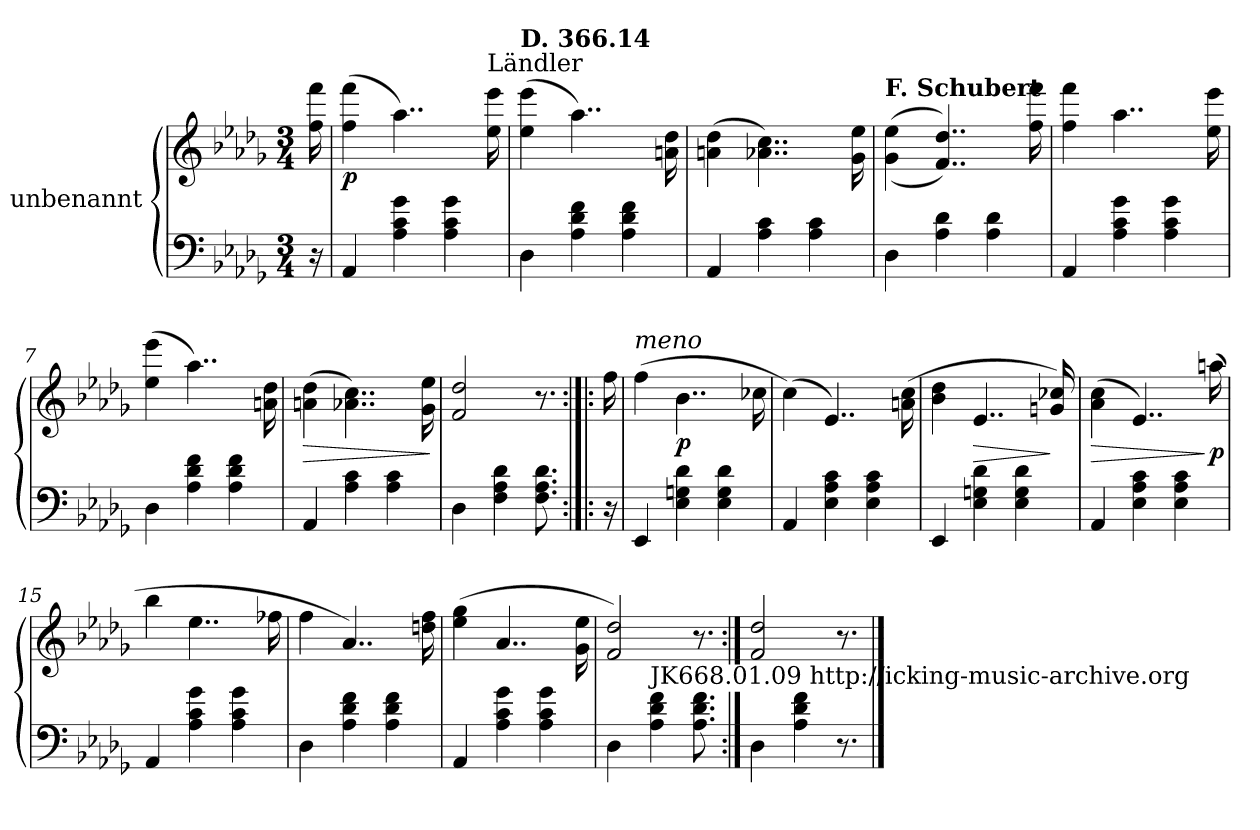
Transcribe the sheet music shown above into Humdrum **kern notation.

**kern	**kern	**dynam
*part1	*part1	*part1
*staff2	*staff1	*staff1/2
*I"unbenannt	*	*
*clefF4	*clefG2	*
*k[b-e-a-d-g-]	*k[b-e-a-d-g-]	*
*M3/4	*M3/4	*
=1	=1	=1
16r	16ff\ 16fff\	.
=2	=2	=2
!	!	!LO:DY:b
4AA-/	(4ff\ 4fff\	p
4A-\ 4c\ 4g-\	4..aa-\)	.
4A-\ 4c\ 4g-\	.	.
!	!LO:TX:a:t=Ländler	!
.	16ee-\ 16eee-\	.
=3	=3	=3
!	!LO:TX:a:B:t=D. 366.14	!
4D-\	(4ee-\ 4eee-\	.
4A-\ 4d-\ 4f\	4..aa-\)	.
4A-\ 4d-\ 4f\	.	.
.	16an\ 16dd-\	.
=4	=4	=4
4AA-/	(4an\ 4dd-\	.
4A-\ 4c\	4..a-X\ 4..cc\)	.
4A-\ 4c\	.	.
.	16g-\ 16ee-\	.
=5	=5	=5
!	!LO:TX:a:B:t=F. Schubert	!
4D-\	((4g-\ 4ee-\	.
4A-\ 4d-\	4..f/ 4..dd-/))	.
4A-\ 4d-\	.	.
.	16ff\ 16fff\	.
!!LO:LB:g=z
=6	=6	=6
4AA-/	4ff\ 4fff\	.
4A-\ 4c\ 4g-\	4..aa-\	.
4A-\ 4c\ 4g-\	.	.
.	16ee-\ 16eee-\	.
=7	=7	=7
4D-\	(4ee-\ 4eee-\	.
4A-\ 4d-\ 4f\	4..aa-\)	.
4A-\ 4d-\ 4f\	.	.
.	16an\ 16dd-\	.
=8	=8	=8
!	!	!LO:HP:b
4AA-/	(4an\ 4dd-\	>
4A-\ 4c\	4..a-X\ 4..cc\)	.
4A-\ 4c\	.	.
.	16g-\ 16ee-\	.
.	.	]
=9	=9	=9
4D-\	2f/ 2dd-/	.
4F\ 4A-\ 4d-\	.	.
8.F\ 8.A-\ 8.d-\	8.r	.
!!LO:LB:g=z
=10:|!|:	=10:|!|:	=10:|!|:
16r	16ff\	.
=11	=11	=11
!	!LO:TX:a:i:t=meno	!
4EE-/	(4ff\	.
!	!	!LO:DY:b
4E-\ 4Gn\ 4d-\	4..b-\	p
4E-\ 4G\ 4d-\	.	.
.	16cc-X\	.
=12	=12	=12
4AA-/	(4cc\)	.
4E-\ 4A-\ 4c\	4..e-/)	.
4E-\ 4A-\ 4c\	.	.
.	(16an\ 16cc\	.
=13	=13	=13
4EE-/	4b-\ 4dd-\	.
!	!	!LO:HP:b
4E-\ 4Gn\ 4d-\	4..e-/	>
4E-\ 4G\ 4d-\	.	.
.	16gn/ 16cc-X/)	]
!!LO:LB:g=z
=14	=14	=14
!	!	!LO:HP:b
4AA-/	(4a-\ 4cc\	>
4E-\ 4A-\ 4c\	4..e-/)	.
4E-\ 4A-\ 4c\	.	.
!	!	!LO:DY:n=1:b
.	(16aan\	] p
=15	=15	=15
4AA-/	4bb-\	.
4A-\ 4c\ 4g-\	4..ee-\	.
4A-\ 4c\ 4g-\	.	.
.	16ff-X\	.
=16	=16	=16
4D-\	4ff\	.
4A-\ 4d-\ 4f\	4..a-/)	.
4A-\ 4d-\ 4f\	.	.
.	16ddn\ 16ff\	.
!!LO:LB:g=z
=17	=17	=17
4AA-/	(4ee-\ 4gg-\	.
4A-\ 4c\ 4g-\	4..a-/	.
4A-\ 4c\ 4g-\	.	.
.	16g-\ 16ee-\	.
=18	=18	=18
4D-\	2f/ 2dd-/)	.
!LO:TX:a:t=JK668.01.09 http&colon;//icking-music-archive.org	!	!
4A-\ 4d-\ 4f\	.	.
8.A-\ 8.d-\ 8.f\	8.r	.
=19:|!	=19:|!	=19:|!
4D-\	2f/ 2dd-/	.
4A-\ 4d-\ 4f\	.	.
8.r	8.r	.
==	==	==
*-	*-	*-
